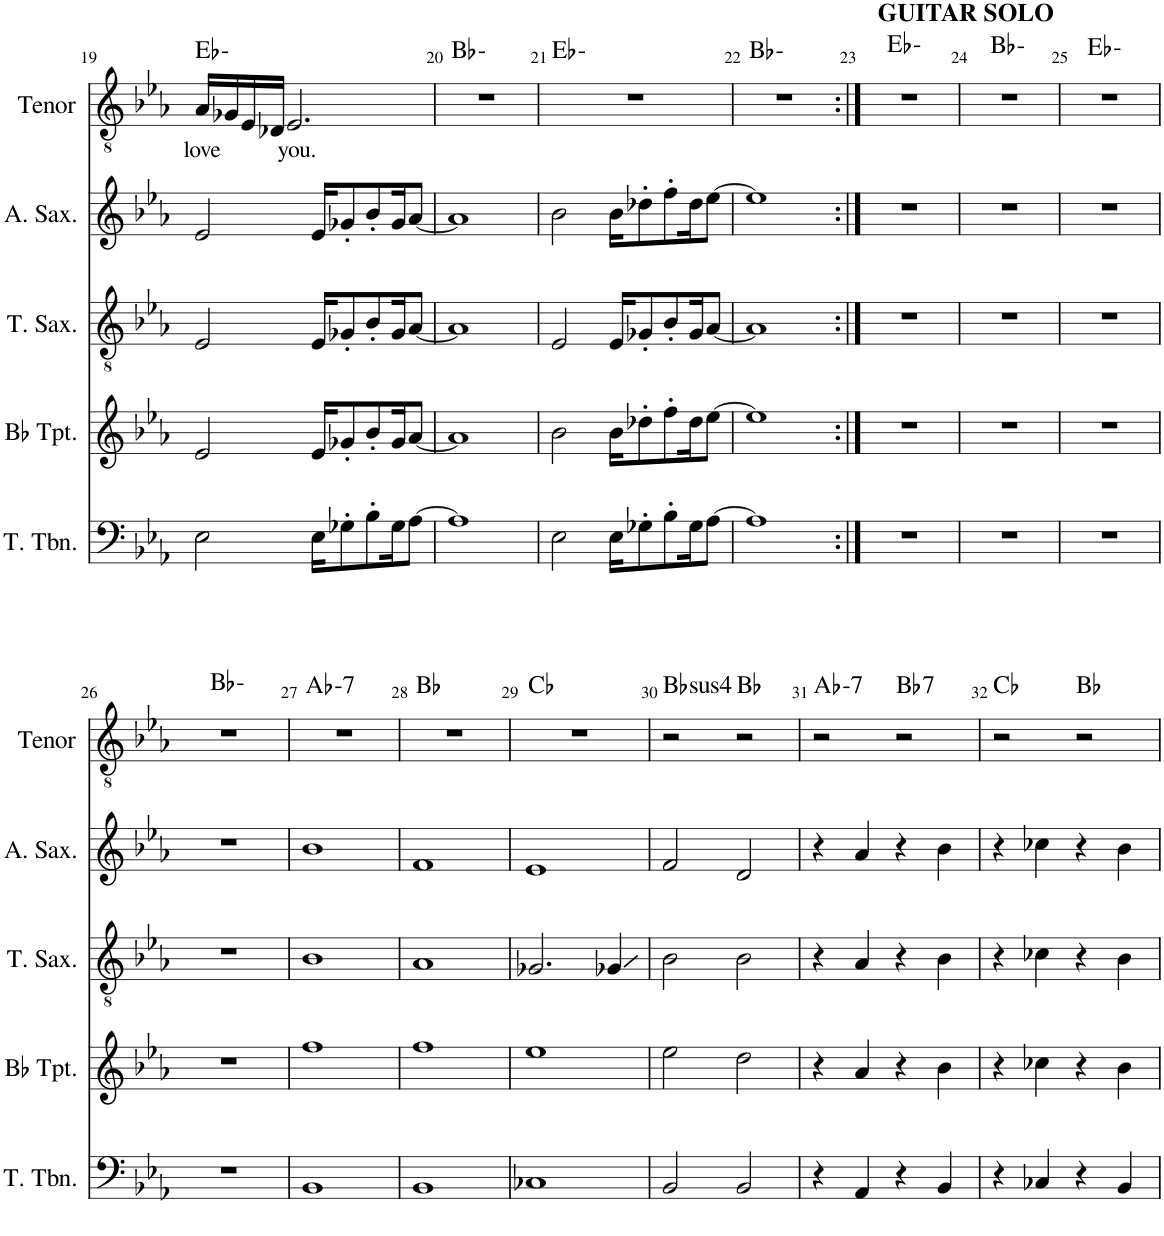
**kern	**kern	**kern	**kern	**kern	**text	**harte
*part5	*part4	*part3	*part2	*part1	*part1	*part1
*staff5	*staff4	*staff3	*staff2	*staff1	*staff1	*
*I"Tenor Trombone	*I"Bb Trumpet	*I"Tenor Saxophone	*I"Alto Saxophone	*I"Vocal Tenor	*	*
*I'T. Tbn.	*I'Bb Tpt.	*I'T. Sax.	*I'A. Sax.	*I'Tenor	*	*
!!LO:PB:g=z
*clefF4	*clefG2	*clefGv2	*clefG2	*clefGv2	*	*
*	*ITrd1c2	*ITrd8c14	*ITrd5c9	*	*	*
*k[b-e-a-]	*k[b-e-a-]	*k[b-e-a-]	*k[b-e-a-]	*k[b-e-a-]	*	*
*M4/4	*M4/4	*M4/4	*M4/4	*M4/4	*	*
=19	=19	=19	=19	=19	=19	=19
!	!	!	!	!	!LO:LY:b	!
2E-\	2e-/	2E-/	2e-/	16A-/LL	love	Eb:min
.	.	.	.	16G-X/	.	.
.	.	.	.	16E-/	.	.
.	.	.	.	16D-X/JJ	.	.
!	!	!	!	!	!LO:LY:b	!
.	.	.	.	2.E-/	you.	.
16E-\KL	16e-/KL	16E-/KL	16e-/KL	.	.	.
8G-X'\	8g-X'/	8G-X'/	8g-X'/	.	.	.
8B-'\	8b-'/	8B-'/	8b-'/	.	.	.
16G-\K	16g-/K	16G-/K	16g-/K	.	.	.
[8A-\J	[8a-/J	[8A-/J	[8a-/J	.	.	.
=20	=20	=20	=20	=20	=20	=20
1A-]	1a-]	1A-]	1a-]	1r	.	Bb:min
=21	=21	=21	=21	=21	=21	=21
2E-\	2b-\	2E-/	2b-\	1r	.	Eb:min
16E-\KL	16b-\KL	16E-/KL	16b-\KL	.	.	.
8G-X'\	8dd-X'\	8G-X'/	8dd-X'\	.	.	.
8B-'\	8ff'\	8B-'/	8ff'\	.	.	.
16G-\K	16dd-\K	16G-/K	16dd-\K	.	.	.
[8A-\J	[8ee-\J	[8A-/J	[8ee-\J	.	.	.
=22	=22	=22	=22	=22	=22	=22
1A-]	1ee-]	1A-]	1ee-]	1r	.	Bb:min
=23:|!	=23:|!	=23:|!	=23:|!	=23:|!	=23:|!	=23:|!
!	!	!	!	!LO:TX:a:B:t=GUITAR SOLO	!	!
1r	1r	1r	1r	1r	.	Eb:min
=24	=24	=24	=24	=24	=24	=24
1r	1r	1r	1r	1r	.	Bb:min
=25	=25	=25	=25	=25	=25	=25
1r	1r	1r	1r	1r	.	Eb:min
!!LO:LB:g=z
=26	=26	=26	=26	=26	=26	=26
1r	1r	1r	1r	1r	.	Bb:min
=27	=27	=27	=27	=27	=27	=27
!	!	!	!	!	!	!LO:H:kt=7
1BB-	1ff	1B-	1b-	1r	.	Ab:min7
=28	=28	=28	=28	=28	=28	=28
1BB-	1ff	1A-	1f	1r	.	Bb:maj
=29	=29	=29	=29	=29	=29	=29
1C-X	1ee-	2.G-X/	1e-	1r	.	Cb:maj
.	.	4G-X/	.	.	.	.
=30	=30	=30	=30	=30	=30	=30
!	!	!	!	!	!	!LO:H:kt=4
2BB-/	2ee-\	2B-\	2f/	2r	.	Bb:sus4
2BB-/	2dd\	2B-\	2d/	2r	.	Bb:maj
=31	=31	=31	=31	=31	=31	=31
!	!	!	!	!	!	!LO:H:kt=7
4r	4r	4r	4r	2r	.	Ab:min7
4AA-/	4a-/	4A-/	4a-/	.	.	.
!	!	!	!	!	!	!LO:H:kt=7
4r	4r	4r	4r	2r	.	Bb:7
4BB-/	4b-\	4B-\	4b-\	.	.	.
=32	=32	=32	=32	=32	=32	=32
4r	4r	4r	4r	2r	.	Cb:maj
4C-X/	4cc-X\	4c-X\	4cc-X\	.	.	.
4r	4r	4r	4r	2r	.	Bb:maj
4BB-/	4b-\	4B-\	4b-\	.	.	.
=	=	=	=	=	=	=
*-	*-	*-	*-	*-	*-	*-
